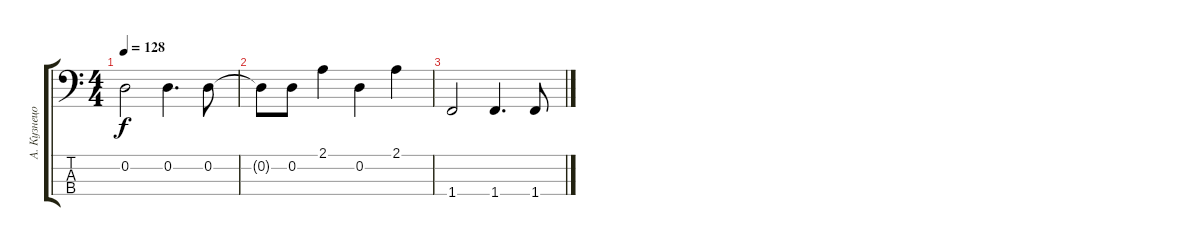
\track ("А. Кузнецов" "А. Кузнецо") {instrument slapbass1}
\staff {score tabs}
\tuning (G2 D2 A1 E1) {hide}
\ts (4 4)
\tempo 128
\clef f4
\ks c
0.2.2{dy f} 0.2.4{d} 0.2.8 |
0.2{t}.8 0.2.8 2.1.4 0.2.4 2.1.4 |
1.4.2 1.4.4{d} 1.4.8
